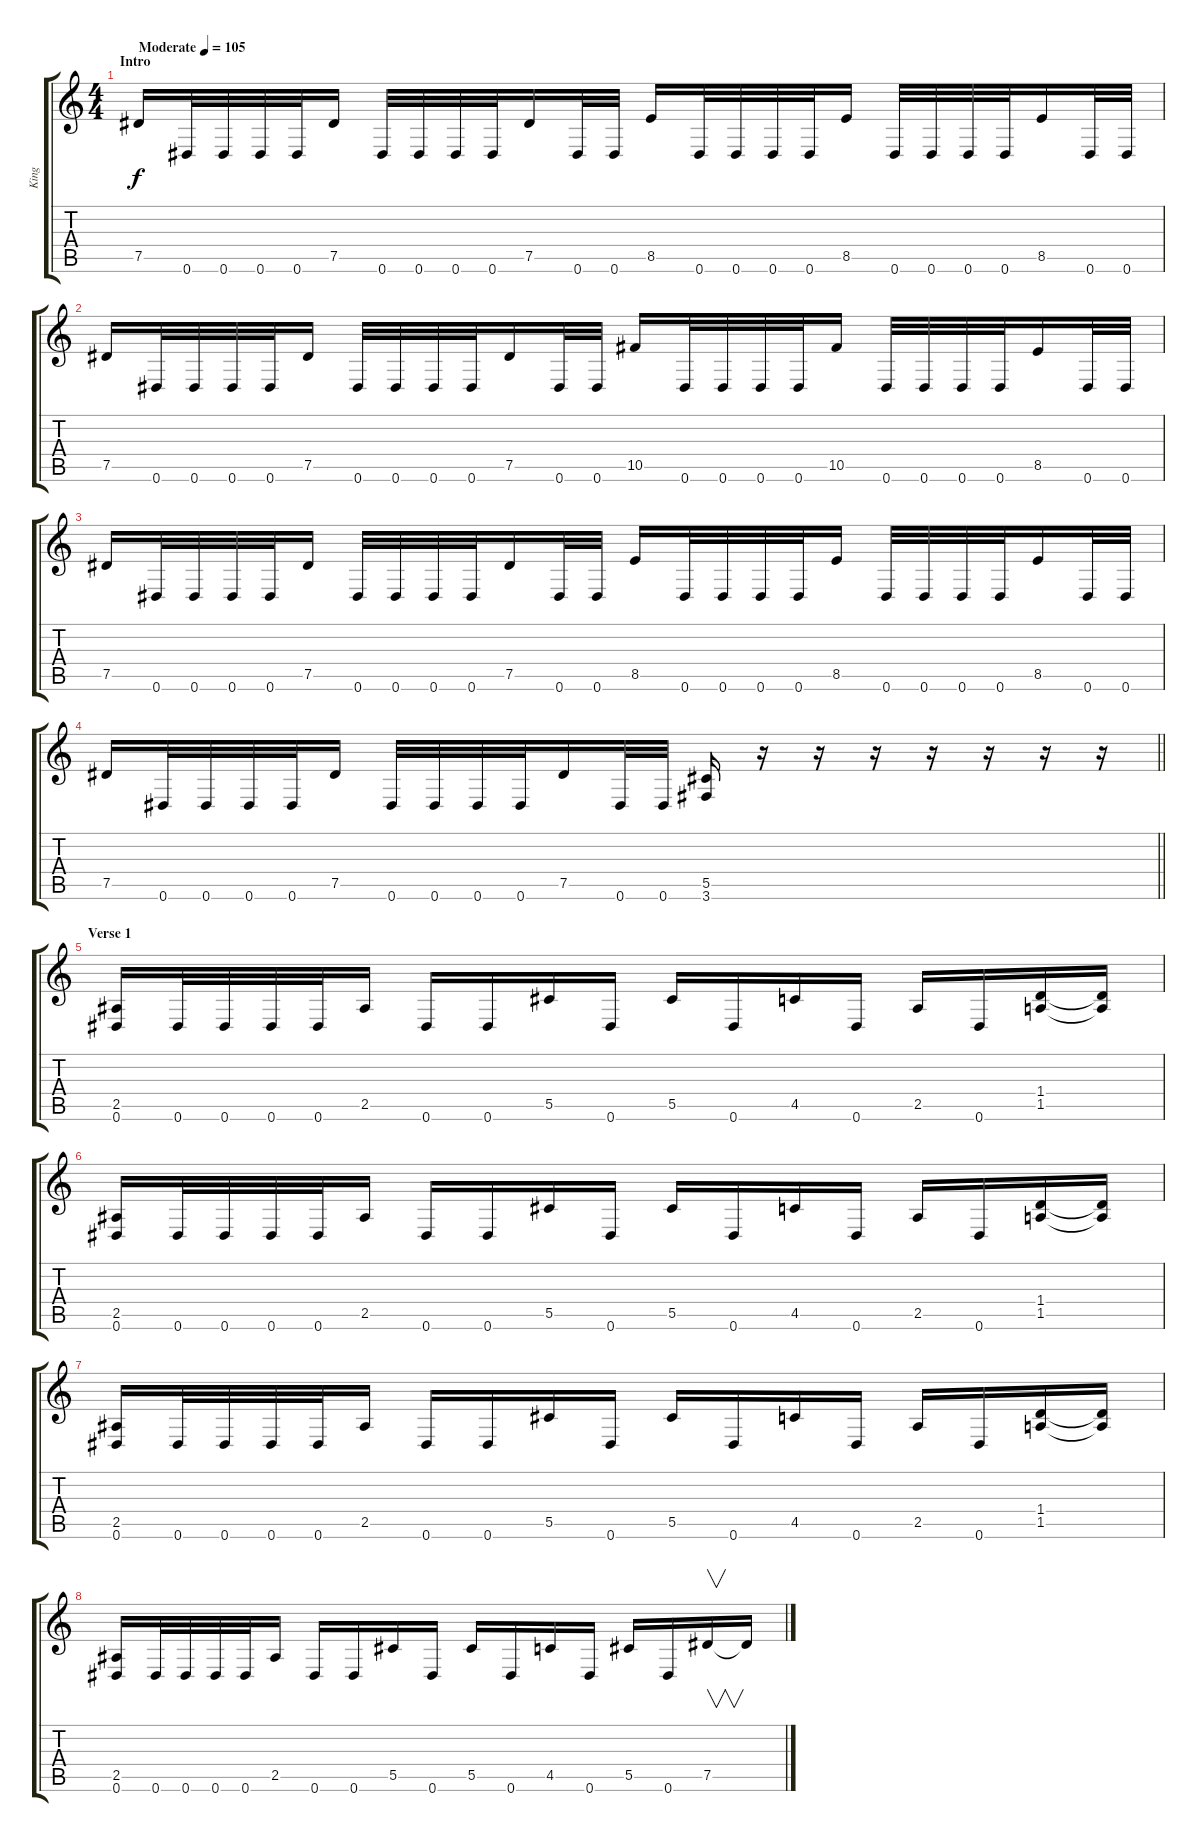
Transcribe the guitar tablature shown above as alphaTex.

\track ("King" "King") {instrument distortionguitar}
\staff {score tabs}
\tuning (Eb4 Bb3 Gb3 Db3 Ab2 Eb2) {hide}
\ts (4 4)
\section ("" "Intro")
\tempo (105 "Moderate")
\clef g2
\ks c
7.5.16{dy f instrument distortionguitar} 0.6.32 0.6.32 0.6.32 0.6.32 7.5.16 0.6.32 0.6.32 0.6.32 0.6.32 7.5.16 0.6.32 0.6.32 8.5.16 0.6.32 0.6.32 0.6.32 0.6.32 8.5.16 0.6.32 0.6.32 0.6.32 0.6.32 8.5.16 0.6.32 0.6.32 |
7.5.16 0.6.32 0.6.32 0.6.32 0.6.32 7.5.16 0.6.32 0.6.32 0.6.32 0.6.32 7.5.16 0.6.32 0.6.32 10.5.16 0.6.32 0.6.32 0.6.32 0.6.32 10.5.16 0.6.32 0.6.32 0.6.32 0.6.32 8.5.16 0.6.32 0.6.32 |
7.5.16 0.6.32 0.6.32 0.6.32 0.6.32 7.5.16 0.6.32 0.6.32 0.6.32 0.6.32 7.5.16 0.6.32 0.6.32 8.5.16 0.6.32 0.6.32 0.6.32 0.6.32 8.5.16 0.6.32 0.6.32 0.6.32 0.6.32 8.5.16 0.6.32 0.6.32 |
\barLineRight lightlight
7.5.16 0.6.32 0.6.32 0.6.32 0.6.32 7.5.16 0.6.32 0.6.32 0.6.32 0.6.32 7.5.16 0.6.32 0.6.32 (5.5 3.6).16 r.16 r.16 r.16 r.16 r.16 r.16 r.16 |
\section ("" "Verse 1")
(2.5 0.6).16 0.6.32 0.6.32 0.6.32 0.6.32 2.5.16 0.6.16 0.6.16 5.5.16 0.6.16 5.5.16 0.6.16 4.5.16 0.6.16 2.5.16 0.6.16 (1.4 1.5).16 (1.4{t} 1.5{t}).16 |
(2.5 0.6).16 0.6.32 0.6.32 0.6.32 0.6.32 2.5.16 0.6.16 0.6.16 5.5.16 0.6.16 5.5.16 0.6.16 4.5.16 0.6.16 2.5.16 0.6.16 (1.4 1.5).16 (1.4{t} 1.5{t}).16 |
(2.5 0.6).16 0.6.32 0.6.32 0.6.32 0.6.32 2.5.16 0.6.16 0.6.16 5.5.16 0.6.16 5.5.16 0.6.16 4.5.16 0.6.16 2.5.16 0.6.16 (1.4 1.5).16 (1.4{t} 1.5{t}).16 |
(2.5 0.6).16 0.6.32 0.6.32 0.6.32 0.6.32 2.5.16 0.6.16 0.6.16 5.5.16 0.6.16 5.5.16 0.6.16 4.5.16 0.6.16 5.5.16 0.6.16 7.5.16{v} 7.5{t}.16
